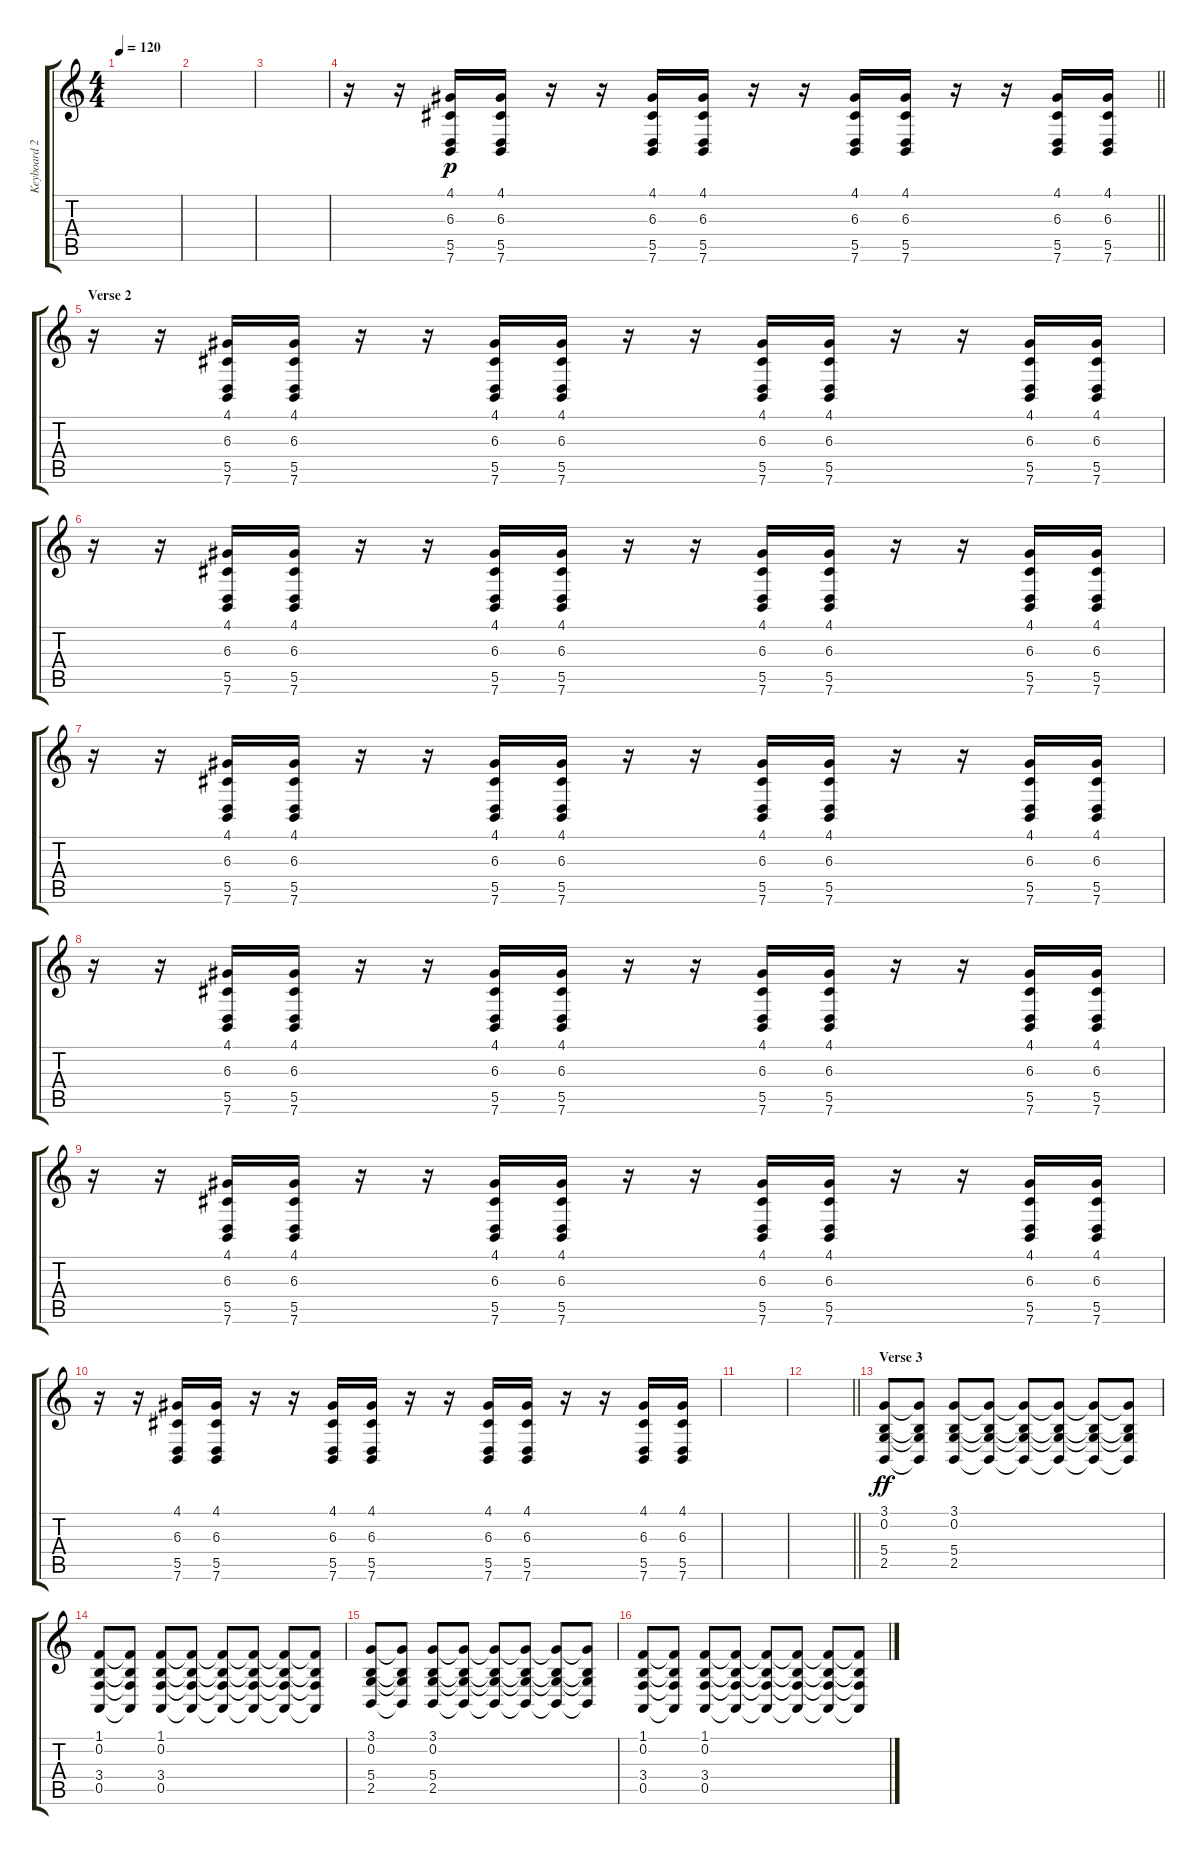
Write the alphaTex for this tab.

\track ("Keyboard 2" "Keyboard 2") {instrument lead1square}
\staff {score tabs}
\tuning (E4 B3 G3 D3 A2 E2) {hide}
\ts (4 4)
\tempo 120
\clef g2
\ks c
|
|
|
\barLineRight lightlight
r.16 r.16 (4.1 6.3 5.5 7.6).16{dy p} (4.1 6.3 5.5 7.6).16 r.16 r.16 (4.1 6.3 5.5 7.6).16 (4.1 6.3 5.5 7.6).16 r.16 r.16 (4.1 6.3 5.5 7.6).16 (4.1 6.3 5.5 7.6).16 r.16 r.16 (4.1 6.3 5.5 7.6).16 (4.1 6.3 5.5 7.6).16 |
\section ("" "Verse 2")
r.16 r.16 (4.1 6.3 5.5 7.6).16 (4.1 6.3 5.5 7.6).16 r.16 r.16 (4.1 6.3 5.5 7.6).16 (4.1 6.3 5.5 7.6).16 r.16 r.16 (4.1 6.3 5.5 7.6).16 (4.1 6.3 5.5 7.6).16 r.16 r.16 (4.1 6.3 5.5 7.6).16 (4.1 6.3 5.5 7.6).16 |
r.16 r.16 (4.1 6.3 5.5 7.6).16 (4.1 6.3 5.5 7.6).16 r.16 r.16 (4.1 6.3 5.5 7.6).16 (4.1 6.3 5.5 7.6).16 r.16 r.16 (4.1 6.3 5.5 7.6).16 (4.1 6.3 5.5 7.6).16 r.16 r.16 (4.1 6.3 5.5 7.6).16 (4.1 6.3 5.5 7.6).16 |
r.16 r.16 (4.1 6.3 5.5 7.6).16 (4.1 6.3 5.5 7.6).16 r.16 r.16 (4.1 6.3 5.5 7.6).16 (4.1 6.3 5.5 7.6).16 r.16 r.16 (4.1 6.3 5.5 7.6).16 (4.1 6.3 5.5 7.6).16 r.16 r.16 (4.1 6.3 5.5 7.6).16 (4.1 6.3 5.5 7.6).16 |
r.16 r.16 (4.1 6.3 5.5 7.6).16 (4.1 6.3 5.5 7.6).16 r.16 r.16 (4.1 6.3 5.5 7.6).16 (4.1 6.3 5.5 7.6).16 r.16 r.16 (4.1 6.3 5.5 7.6).16 (4.1 6.3 5.5 7.6).16 r.16 r.16 (4.1 6.3 5.5 7.6).16 (4.1 6.3 5.5 7.6).16 |
r.16 r.16 (4.1 6.3 5.5 7.6).16 (4.1 6.3 5.5 7.6).16 r.16 r.16 (4.1 6.3 5.5 7.6).16 (4.1 6.3 5.5 7.6).16 r.16 r.16 (4.1 6.3 5.5 7.6).16 (4.1 6.3 5.5 7.6).16 r.16 r.16 (4.1 6.3 5.5 7.6).16 (4.1 6.3 5.5 7.6).16 |
r.16 r.16 (4.1 6.3 5.5 7.6).16 (4.1 6.3 5.5 7.6).16 r.16 r.16 (4.1 6.3 5.5 7.6).16 (4.1 6.3 5.5 7.6).16 r.16 r.16 (4.1 6.3 5.5 7.6).16 (4.1 6.3 5.5 7.6).16 r.16 r.16 (4.1 6.3 5.5 7.6).16 (4.1 6.3 5.5 7.6).16 |
|
\barLineRight lightlight
|
\section ("" "Verse 3")
(3.1 0.2 5.4 2.5).8{dy ff} (3.1{t} 0.2{t} 5.4{t} 2.5{t}).8 (3.1 0.2 5.4 2.5).8 (3.1{t} 0.2{t} 5.4{t} 2.5{t}).8 (3.1{t} 0.2{t} 5.4{t} 2.5{t}).8 (3.1{t} 0.2{t} 5.4{t} 2.5{t}).8 (3.1{t} 0.2{t} 5.4{t} 2.5{t}).8 (3.1{t} 0.2{t} 5.4{t} 2.5{t}).8 |
(1.1 0.2 3.4 0.5).8 (1.1{t} 0.2{t} 3.4{t} 0.5{t}).8 (1.1 0.2 3.4 0.5).8 (1.1{t} 0.2{t} 3.4{t} 0.5{t}).8 (1.1{t} 0.2{t} 3.4{t} 0.5{t}).8 (1.1{t} 0.2{t} 3.4{t} 0.5{t}).8 (1.1{t} 0.2{t} 3.4{t} 0.5{t}).8 (1.1{t} 0.2{t} 3.4{t} 0.5{t}).8 |
(3.1 0.2 5.4 2.5).8 (3.1{t} 0.2{t} 5.4{t} 2.5{t}).8 (3.1 0.2 5.4 2.5).8 (3.1{t} 0.2{t} 5.4{t} 2.5{t}).8 (3.1{t} 0.2{t} 5.4{t} 2.5{t}).8 (3.1{t} 0.2{t} 5.4{t} 2.5{t}).8 (3.1{t} 0.2{t} 5.4{t} 2.5{t}).8 (3.1{t} 0.2{t} 5.4{t} 2.5{t}).8 |
(1.1 0.2 3.4 0.5).8 (1.1{t} 0.2{t} 3.4{t} 0.5{t}).8 (1.1 0.2 3.4 0.5).8 (1.1{t} 0.2{t} 3.4{t} 0.5{t}).8 (1.1{t} 0.2{t} 3.4{t} 0.5{t}).8 (1.1{t} 0.2{t} 3.4{t} 0.5{t}).8 (1.1{t} 0.2{t} 3.4{t} 0.5{t}).8 (1.1{t} 0.2{t} 3.4{t} 0.5{t}).8
